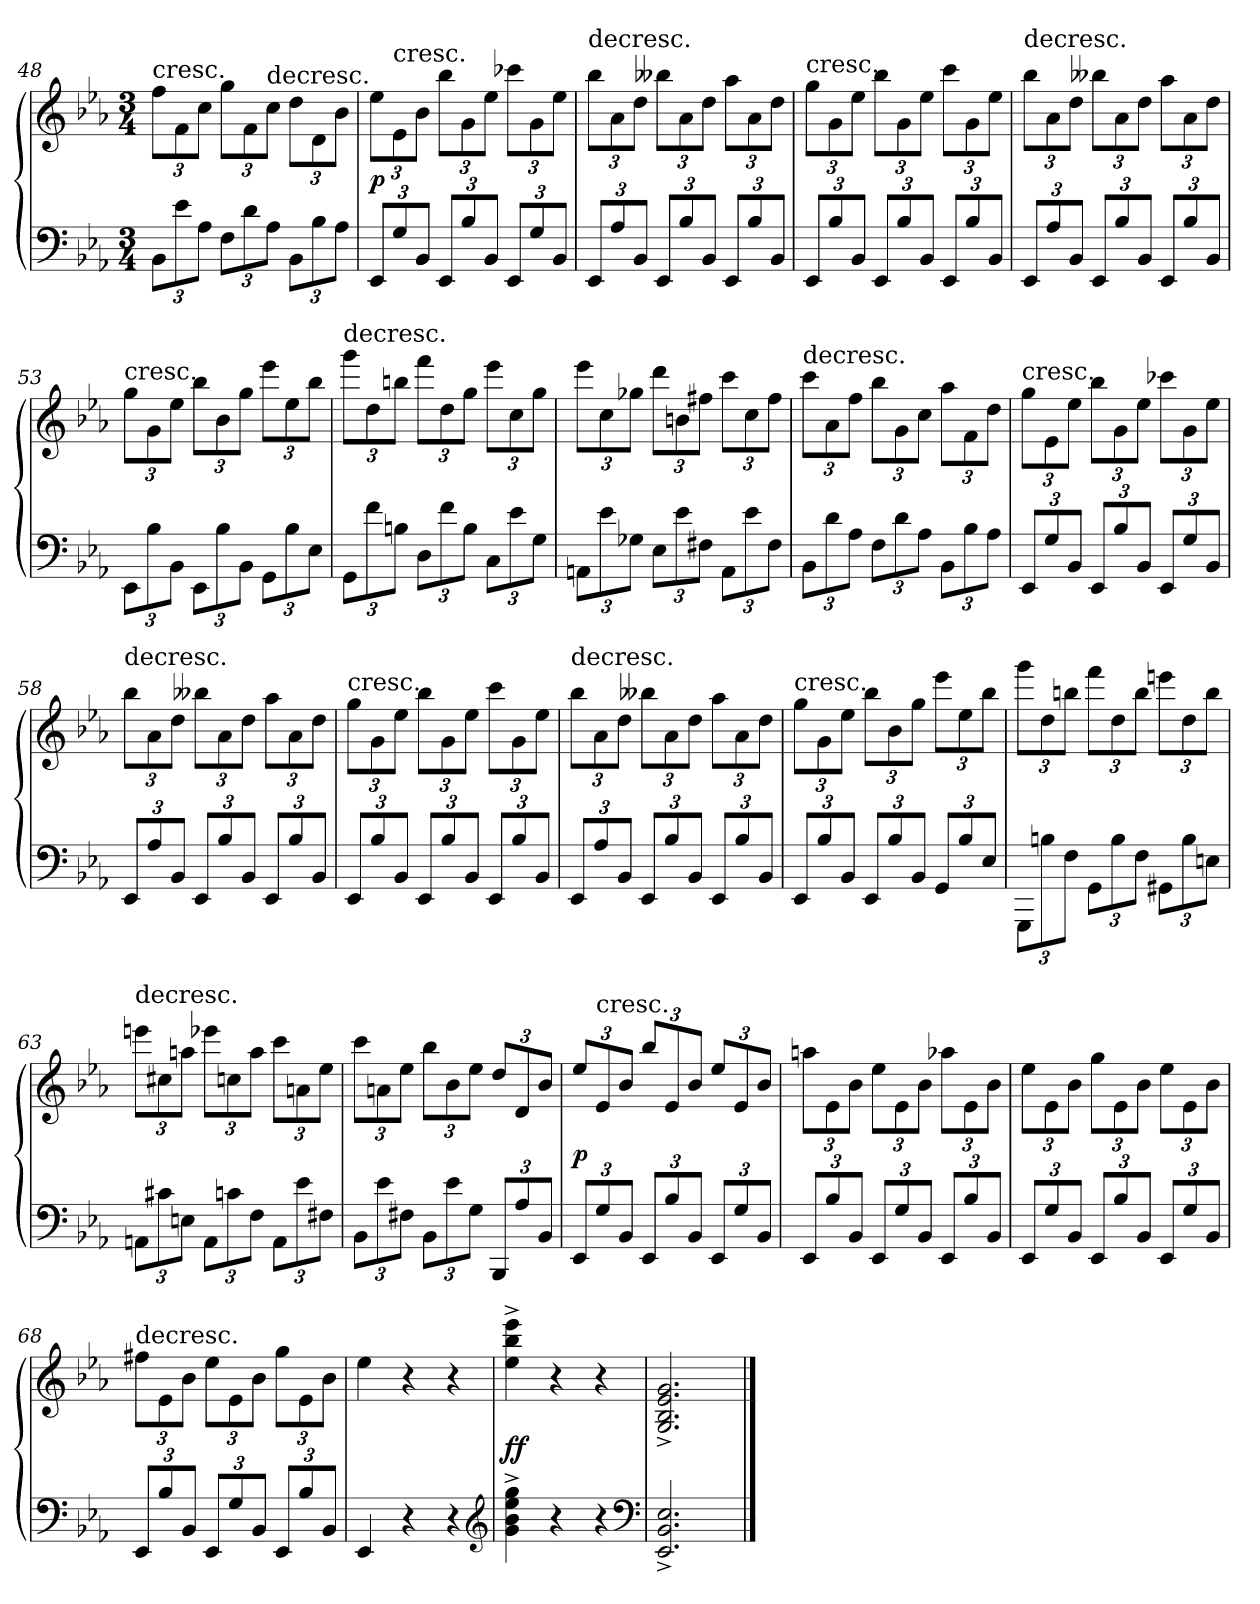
**kern	**kern	**dynam
*part1	*part1	*part1
*staff2	*staff1	*staff1/2
*clefF4	*clefG2	*
*k[b-e-a-]	*k[b-e-a-]	*
*E-:	*E-:	*
*M3/4	*M3/4	*
=48	=48	=48
!	!LO:TX:t=cresc.	!
12BB-\L	12ff\L	.
12e-\	12f\	.
12A-\J	12cc\J	.
12F\L	12gg\L	.
12d\	12f\	.
!	!LO:TX:t=decresc.	!
12A-\J	12cc\J	.
12BB-\L	12dd\L	.
12B-\	12d\	.
12A-\J	12b-\J	.
=49	=49	=49
12EE-/L	12ee-\L	p
!	!LO:TX:t=cresc.	!
12G/	12e-\	.
12BB-/J	12b-\J	.
12EE-/L	12bb-\L	.
12B-/	12g\	.
12BB-/J	12ee-\J	.
12EE-/L	12ccc-X\L	.
12G/	12g\	.
12BB-/J	12ee-\J	.
=50	=50	=50
!	!LO:TX:t=decresc.	!
12EE-/L	12bb-\L	.
12A-/	12a-\	.
12BB-/J	12dd\J	.
12EE-/L	12bb--X\L	.
12B-/	12a-\	.
12BB-/J	12dd\J	.
12EE-/L	12aa-\L	.
12B-/	12a-\	.
12BB-/J	12dd\J	.
=51	=51	=51
!	!LO:TX:t=cresc.	!
12EE-/L	12gg\L	.
12B-/	12g\	.
12BB-/J	12ee-\J	.
12EE-/L	12bb-\L	.
12B-/	12g\	.
12BB-/J	12ee-\J	.
12EE-/L	12ccc\L	.
12B-/	12g\	.
12BB-/J	12ee-\J	.
=52	=52	=52
!	!LO:TX:t=decresc.	!
12EE-/L	12bb-\L	.
12A-/	12a-\	.
12BB-/J	12dd\J	.
12EE-/L	12bb--X\L	.
12B-/	12a-\	.
12BB-/J	12dd\J	.
12EE-/L	12aa-\L	.
12B-/	12a-\	.
12BB-/J	12dd\J	.
=53	=53	=53
!	!LO:TX:t=cresc.	!
12EE-\L	12gg\L	.
12B-\	12g\	.
12BB-\J	12ee-\J	.
12EE-\L	12bb-\L	.
12B-\	12b-\	.
12BB-\J	12gg\J	.
12GG\L	12eee-\L	.
12B-\	12ee-\	.
12E-\J	12bb-\J	.
=54	=54	=54
!	!LO:TX:t=decresc.	!
12GG\L	12ggg\L	.
12f\	12dd\	.
12Bn\J	12bbn\J	.
12D\L	12fff\L	.
12f\	12dd\	.
12B\J	12gg\J	.
12C\L	12eee-\L	.
12e-\	12cc\	.
12G\J	12gg\J	.
=55	=55	=55
12AAn\L	12eee-\L	.
12e-\	12cc\	.
12G-X\J	12gg-X\J	.
12E-\L	12ddd\L	.
12e-\	12bn\	.
12F#X\J	12ff#X\J	.
12AA\L	12ccc\L	.
12e-\	12cc\	.
12F#\J	12ff#\J	.
=56	=56	=56
!	!LO:TX:t=decresc.	!
12BB-\L	12ccc\L	.
12d\	12a-\	.
12A-\J	12ff\J	.
12F\L	12bb-\L	.
12d\	12g\	.
12A-\J	12cc\J	.
12BB-\L	12aa-\L	.
12B-\	12f\	.
12A-\J	12dd\J	.
=57	=57	=57
!	!LO:TX:t=cresc.	!
12EE-/L	12gg\L	.
12G/	12e-\	.
12BB-/J	12ee-\J	.
12EE-/L	12bb-\L	.
12B-/	12g\	.
12BB-/J	12ee-\J	.
12EE-/L	12ccc-X\L	.
12G/	12g\	.
12BB-/J	12ee-\J	.
=58	=58	=58
!	!LO:TX:t=decresc.	!
12EE-/L	12bb-\L	.
12A-/	12a-\	.
12BB-/J	12dd\J	.
12EE-/L	12bb--X\L	.
12B-/	12a-\	.
12BB-/J	12dd\J	.
12EE-/L	12aa-\L	.
12B-/	12a-\	.
12BB-/J	12dd\J	.
=59	=59	=59
!	!LO:TX:t=cresc.	!
12EE-/L	12gg\L	.
12B-/	12g\	.
12BB-/J	12ee-\J	.
12EE-/L	12bb-\L	.
12B-/	12g\	.
12BB-/J	12ee-\J	.
12EE-/L	12ccc\L	.
12B-/	12g\	.
12BB-/J	12ee-\J	.
=60	=60	=60
!	!LO:TX:t=decresc.	!
12EE-/L	12bb-\L	.
12A-/	12a-\	.
12BB-/J	12dd\J	.
12EE-/L	12bb--X\L	.
12B-/	12a-\	.
12BB-/J	12dd\J	.
12EE-/L	12aa-\L	.
12B-/	12a-\	.
12BB-/J	12dd\J	.
=61	=61	=61
!	!LO:TX:t=cresc.	!
12EE-/L	12gg\L	.
12B-/	12g\	.
12BB-/J	12ee-\J	.
12EE-/L	12bb-\L	.
12B-/	12b-\	.
12BB-/J	12gg\J	.
12GG/L	12eee-\L	.
12B-/	12ee-\	.
12E-/J	12bb-\J	.
=62	=62	=62
12GGG\L	12ggg\L	.
12Bn\	12dd\	.
12F\J	12bbn\J	.
12GG\L	12fff\L	.
12B\	12dd\	.
12F\J	12bb\J	.
12GG#X\L	12eeen\L	.
12B\	12dd\	.
12En\J	12bb\J	.
=63	=63	=63
!	!LO:TX:t=decresc.	!
12AAn\L	12eeen\L	.
12c#X\	12cc#X\	.
12En\J	12aan\J	.
12AA\L	12eee-X\L	.
12cn\	12ccn\	.
12F\J	12aa\J	.
12AA\L	12ccc\L	.
12e-\	12an\	.
12F#X\J	12ee-\J	.
=64	=64	=64
12BB-\L	12ccc\L	.
12e-\	12an\	.
12F#X\J	12ee-\J	.
12BB-\L	12bb-\L	.
12e-\	12b-\	.
12G\J	12ee-\J	.
12BBB-/L	12dd/L	.
12A-/	12d/	.
12BB-/J	12b-/J	.
=65	=65	=65
12EE-/L	12ee-/L	p
!	!LO:TX:t=cresc.	!
12G/	12e-/	.
12BB-/J	12b-/J	.
12EE-/L	12bb-/L	.
12B-/	12e-/	.
12BB-/J	12b-/J	.
12EE-/L	12ee-/L	.
12G/	12e-/	.
12BB-/J	12b-/J	.
=66	=66	=66
12EE-/L	12aan\L	.
12B-/	12e-\	.
12BB-/J	12b-\J	.
12EE-/L	12ee-\L	.
12G/	12e-\	.
12BB-/J	12b-\J	.
12EE-/L	12aa-X\L	.
12B-/	12e-\	.
12BB-/J	12b-\J	.
=67	=67	=67
12EE-/L	12ee-\L	.
12G/	12e-\	.
12BB-/J	12b-\J	.
12EE-/L	12gg\L	.
12B-/	12e-\	.
12BB-/J	12b-\J	.
12EE-/L	12ee-\L	.
12G/	12e-\	.
12BB-/J	12b-\J	.
=68	=68	=68
!	!LO:TX:t=decresc.	!
12EE-/L	12ff#X\L	.
12B-/	12e-\	.
12BB-/J	12b-\J	.
12EE-/L	12ee-\L	.
12G/	12e-\	.
12BB-/J	12b-\J	.
12EE-/L	12gg\L	.
12B-/	12e-\	.
12BB-/J	12b-\J	.
=69	=69	=69
4EE-/	4ee-\	.
4r	4r	.
4r	4r	.
*clefG2	*	*
=70	=70	=70
4g^\ 4b-^\ 4ee-^\ 4gg^\	4ee-^\ 4bb-^\ 4eee-^\	ff
4r	4r	.
4r	4r	.
*clefF4	*	*
=71	=71	=71
2.EE-^/ 2.BB-^/ 2.E-^/	2.G^/ 2.B-^/ 2.e-^/ 2.g^/	.
==	==	==
*-	*-	*-
